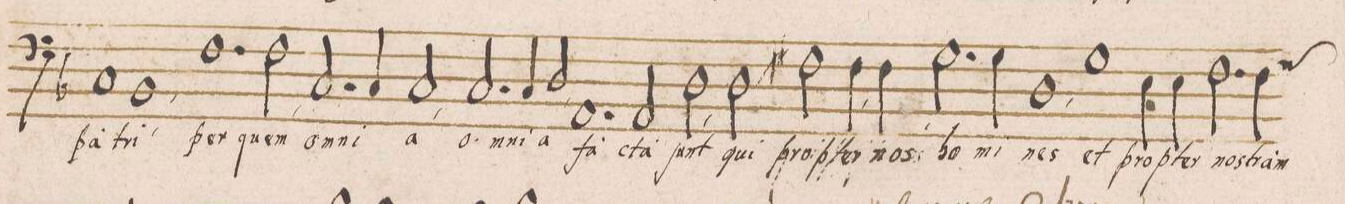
**kern	**text
*I"BASSUS	*
*clefF4	*
*k[b-]	*
*met(C)	*
*M2/1	*
1C	pa-
1BB-,	-tri
=40-	=40-
1.F	per-
2F,\	-quem
=41-	=41-
2.C/	om-
4C/	-ni-
2C,/	-a
2.C/	om-
=42-	=42-
4C/	-ni-
2D,/	-a
1.AA	fa-
=43-	=43-
2AA/	-cta
2D,\	ſunt
2D\	qui
=44-	=44-
2F#X\	pro-
4F#,\	-pter
4F#,\	nos
2.G\	ho-
4G\	-mi-
=45-	=45-
1D,	-nes
1G	et
=46-	=46-
4Eny\	pro-
4E\	-pter
2.Fny\	no-
*custos:G	*
4F\	-stram
*-	*-
